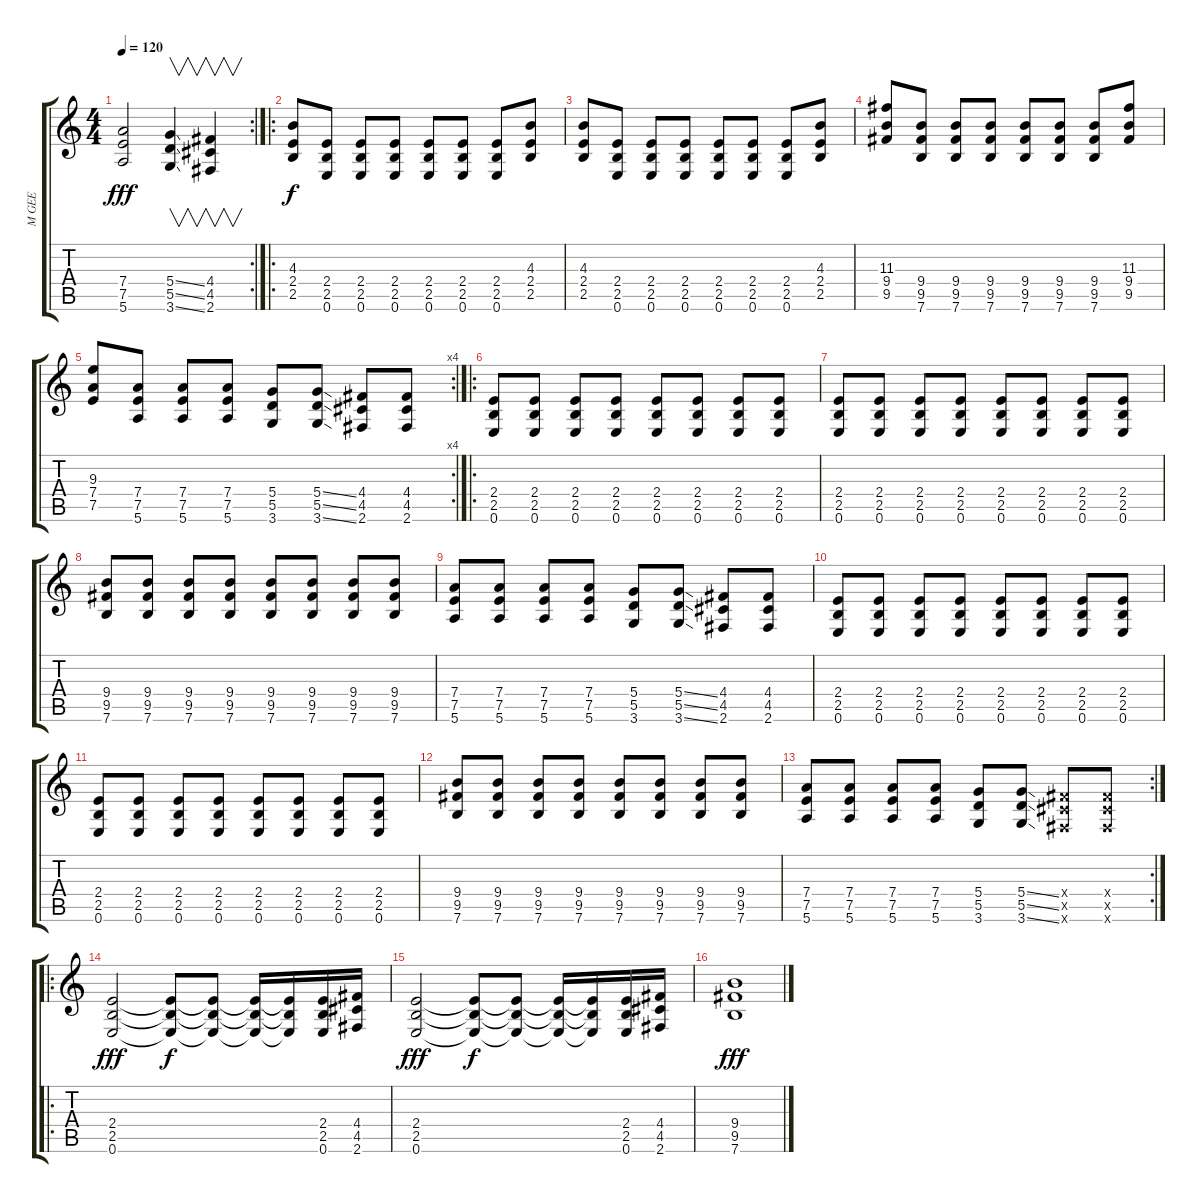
\track ("M GEE" "M GEE") {instrument distortionguitar}
\staff {score tabs}
\tuning (E4 B3 G3 D3 A2 E2) {hide}
\rc 2
\ts (4 4)
\tempo 120
\clef g2
\ks c
(7.4 7.5 5.6).2{dy fff} (5.4{ss} 5.5{ss} 3.6{ss}).4{v} (4.4 4.5 2.6).4{v} |
\ro
(4.3 2.4 2.5).8{dy f} (2.4 2.5 0.6).8 (2.4 2.5 0.6).8 (2.4 2.5 0.6).8 (2.4 2.5 0.6).8 (2.4 2.5 0.6).8 (2.4 2.5 0.6).8 (4.3 2.4 2.5).8 |
(4.3 2.4 2.5).8 (2.4 2.5 0.6).8 (2.4 2.5 0.6).8 (2.4 2.5 0.6).8 (2.4 2.5 0.6).8 (2.4 2.5 0.6).8 (2.4 2.5 0.6).8 (4.3 2.4 2.5).8 |
(11.3 9.4 9.5).8 (9.4 9.5 7.6).8 (9.4 9.5 7.6).8 (9.4 9.5 7.6).8 (9.4 9.5 7.6).8 (9.4 9.5 7.6).8 (9.4 9.5 7.6).8 (11.3 9.4 9.5).8 |
\rc 4
(9.3 7.4 7.5).8 (7.4 7.5 5.6).8 (7.4 7.5 5.6).8 (7.4 7.5 5.6).8 (5.4 5.5 3.6).8 (5.4{ss} 5.5{ss} 3.6{ss}).8 (4.4 4.5 2.6).8 (4.4 4.5 2.6).8 |
\ro
(2.4 2.5 0.6).8 (2.4 2.5 0.6).8 (2.4 2.5 0.6).8 (2.4 2.5 0.6).8 (2.4 2.5 0.6).8 (2.4 2.5 0.6).8 (2.4 2.5 0.6).8 (2.4 2.5 0.6).8 |
(2.4 2.5 0.6).8 (2.4 2.5 0.6).8 (2.4 2.5 0.6).8 (2.4 2.5 0.6).8 (2.4 2.5 0.6).8 (2.4 2.5 0.6).8 (2.4 2.5 0.6).8 (2.4 2.5 0.6).8 |
(9.4 9.5 7.6).8 (9.4 9.5 7.6).8 (9.4 9.5 7.6).8 (9.4 9.5 7.6).8 (9.4 9.5 7.6).8 (9.4 9.5 7.6).8 (9.4 9.5 7.6).8 (9.4 9.5 7.6).8 |
(7.4 7.5 5.6).8 (7.4 7.5 5.6).8 (7.4 7.5 5.6).8 (7.4 7.5 5.6).8 (5.4 5.5 3.6).8 (5.4{ss} 5.5{ss} 3.6{ss}).8 (4.4 4.5 2.6).8 (4.4 4.5 2.6).8 |
(2.4 2.5 0.6).8 (2.4 2.5 0.6).8 (2.4 2.5 0.6).8 (2.4 2.5 0.6).8 (2.4 2.5 0.6).8 (2.4 2.5 0.6).8 (2.4 2.5 0.6).8 (2.4 2.5 0.6).8 |
(2.4 2.5 0.6).8 (2.4 2.5 0.6).8 (2.4 2.5 0.6).8 (2.4 2.5 0.6).8 (2.4 2.5 0.6).8 (2.4 2.5 0.6).8 (2.4 2.5 0.6).8 (2.4 2.5 0.6).8 |
(9.4 9.5 7.6).8 (9.4 9.5 7.6).8 (9.4 9.5 7.6).8 (9.4 9.5 7.6).8 (9.4 9.5 7.6).8 (9.4 9.5 7.6).8 (9.4 9.5 7.6).8 (9.4 9.5 7.6).8 |
\rc 2
(7.4 7.5 5.6).8 (7.4 7.5 5.6).8 (7.4 7.5 5.6).8 (7.4 7.5 5.6).8 (5.4 5.5 3.6).8 (5.4{ss} 5.5{ss} 3.6{ss}).8 (4.4{x} 4.5{x} 2.6{x}).8 (4.4{x} 4.5{x} 2.6{x}).8 |
\ro
(2.4 2.5 0.6).2{dy fff} (2.4{t} 2.5{t} 0.6{t}).8{dy f} (2.4{t} 2.5{t} 0.6{t}).8 (2.4{t} 2.5{t} 0.6{t}).16 (2.4{t} 2.5{t} 0.6{t}).16 (2.4 2.5 0.6).16 (4.4 4.5 2.6).16 |
(2.4 2.5 0.6).2{dy fff} (2.4{t} 2.5{t} 0.6{t}).8{dy f} (2.4{t} 2.5{t} 0.6{t}).8 (2.4{t} 2.5{t} 0.6{t}).16 (2.4{t} 2.5{t} 0.6{t}).16 (2.4 2.5 0.6).16 (4.4 4.5 2.6).16 |
(9.4 9.5 7.6).1{dy fff}
